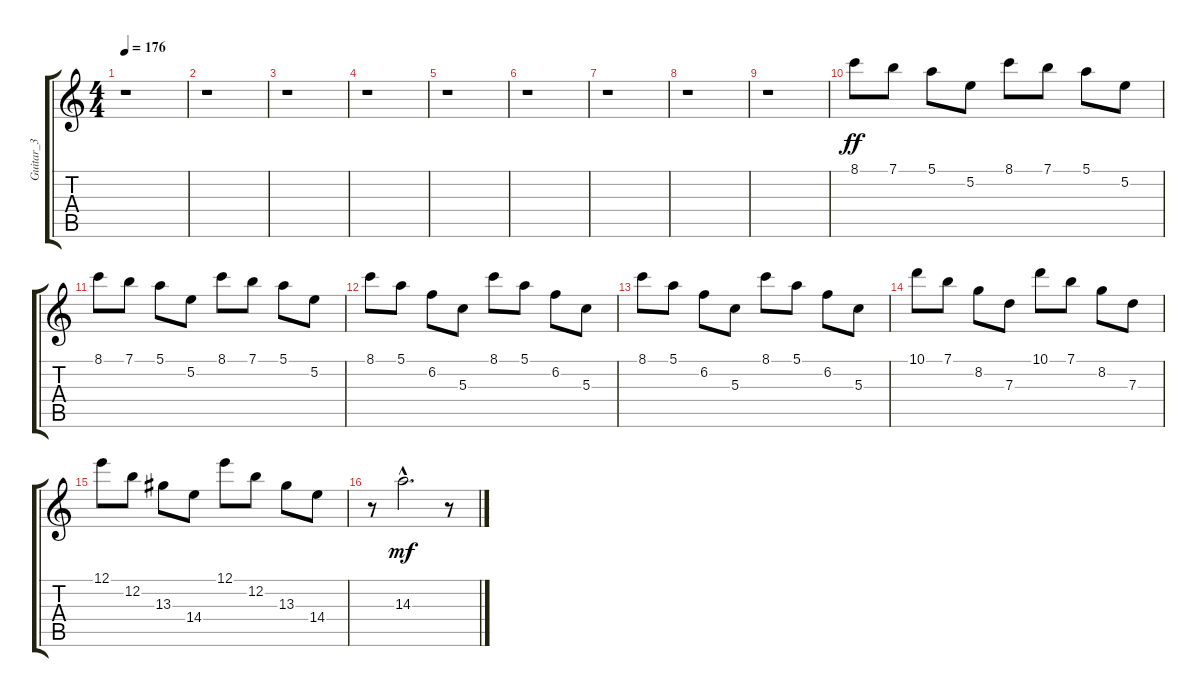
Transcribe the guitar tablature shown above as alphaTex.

\track ("Guitar_3" "Guitar_3") {instrument distortionguitar}
\staff {score tabs}
\tuning (E4 B3 G3 D3 A2 E2) {hide}
\ts (4 4)
\tempo 176
\clef g2
\ks c
r.1{dy f} |
r.1 |
r.1 |
r.1 |
r.1 |
r.1 |
r.1 |
r.1 |
r.1 |
8.1.8{dy ff} 7.1.8 5.1.8 5.2.8 8.1.8 7.1.8 5.1.8 5.2.8 |
8.1.8 7.1.8 5.1.8 5.2.8 8.1.8 7.1.8 5.1.8 5.2.8 |
8.1.8 5.1.8 6.2.8 5.3.8 8.1.8 5.1.8 6.2.8 5.3.8 |
8.1.8 5.1.8 6.2.8 5.3.8 8.1.8 5.1.8 6.2.8 5.3.8 |
10.1.8 7.1.8 8.2.8 7.3.8 10.1.8 7.1.8 8.2.8 7.3.8 |
12.1.8 12.2.8 13.3.8 14.4.8 12.1.8 12.2.8 13.3.8 14.4.8 |
r.8 14.3{hac}.2{d dy mf} r.8
